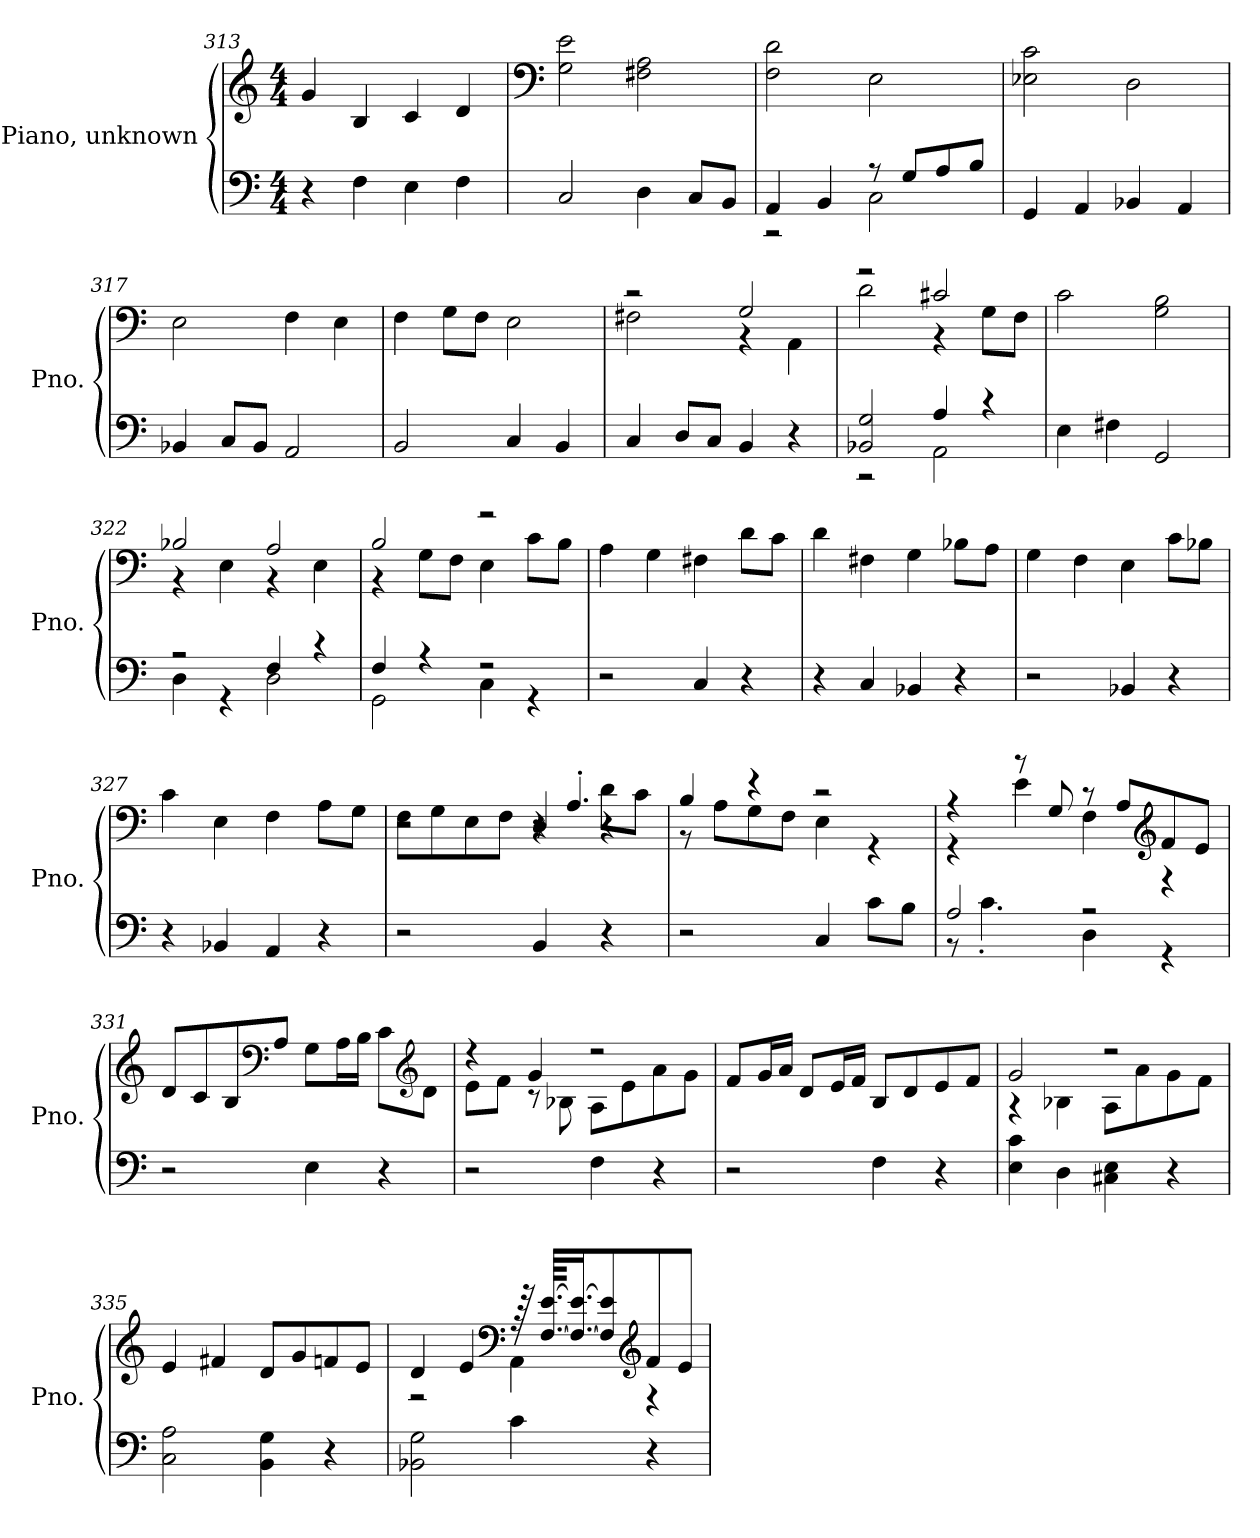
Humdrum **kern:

**kern	**kern
*part1	*part1
*staff2	*staff1
*I"Piano, unknown	*
*I'Pno.	*
*clefF4	*clefG2
*k[]	*k[]
*M4/4	*M4/4
=313	=313
4r	4g/
4F\	4B/
4E\	4c/
4F\	4d/
!!LO:LB:g=z
=314	=314
*	*clefF4
2C/	2G\ 2e\
4D\	2F#X\ 2A\
8C/L	.
8BB/J	.
=315	=315
*^	*
4AA/	2r	2F\ 2d\
4BB/	.	.
8r	2C\	2E\
8G/L	.	.
8A/	.	.
8B/J	.	.
*v	*v	*
=316	=316
4GG/	2E-X\ 2c\
4AA/	.
4BB-X/	2D\
4AA/	.
=317	=317
4BB-X/	2E\
8C/L	.
8BB-/J	.
2AA/	4F\
.	4E\
=318	=318
2BB/	4F\
.	8G\L
.	8F\J
4C/	2E\
4BB/	.
=319	=319
*	*^
4C/	2r	2F#X\
8D/L	.	.
8C/J	.	.
4BB/	2G/	4r
4r	.	4AA\
=320	=320	=320
*^	*	*
2BB-X/ 2G/	2r	2r	2d\
4A/	2AA\	2c#X/	4r
4r	.	.	8G\L
.	.	.	8F\J
*v	*v	*	*
*	*v	*v
!!LO:LB:g=z
=321	=321
4E\	2c\
4F#X\	.
2GG/	2G\ 2B\
=322	=322
*^	*^
2r	4D\	2B-X/	4r
.	4r	.	4E\
4F/	2D\	2A/	4r
4r	.	.	4E\
=323	=323	=323	=323
4F/	2GG\	2B/	4r
4r	.	.	8G\L
.	.	.	8F\J
2r	4C\	2r	4E\
.	4r	.	8c\L
.	.	.	8B\J
*v	*v	*	*
*	*v	*v
=324	=324
2r	4A\
.	4G\
4C/	4F#X\
4r	8d\L
.	8c\J
=325	=325
4r	4d\
4C/	4F#X\
4BB-X/	4G\
4r	8B-X\L
.	8A\J
=326	=326
2r	4G\
.	4F\
4BB-X/	4E\
4r	8c\L
.	8B-X\J
=327	=327
4r	4c\
4BB-X/	4E\
4AA/	4F\
4r	8A\L
.	8G\J
!!LO:PB:g=z
=328	=328
*	*^
*	*	*^
2r	2r	8F\L	2r
.	.	8G\	.
.	.	8E\	.
.	.	8F\J	.
4BB/	8r	4r	4D/
.	4.A'/	.	.
4r	.	8d\L	4r
.	.	8c\J	.
*	*	*v	*v
=329	=329	=329
2r	4B/	8r
.	.	8A\L
.	4r	8G\
.	.	8F\J
4C/	2r	4E\
8c\L	.	4r
8B\J	.	.
=330	=330	=330
*^	*	*
2A/	8r	4r	4r
.	4.c'\	.	.
.	.	8r	4e\
.	.	8G/	.
2r	4D\	8r	4F\
.	.	8A/L	.
*	*	*clefG2	*
.	4r	8f/	4r
.	.	8e/J	.
*v	*v	*	*
*	*v	*v
=331	=331
2r	8d/L
.	8c/
.	8B/
*	*clefF4
.	8A/J
4E\	8G\L
.	16A\L
.	16B\JJ
4r	8c\L
*	*clefG2
.	8d\J
!!LO:LB:g=z
=332	=332
*	*^
2r	4r	8e\L
.	.	8f\J
.	4g/	8r
.	.	8B-X\
4F\	2r	8A\L
.	.	8e\
4r	.	8a\
.	.	8g\J
*	*v	*v
=333	=333
2r	8f/L
.	16g/L
.	16a/JJ
.	8d/L
.	16e/L
.	16f/JJ
4F\	8B/L
.	8d/
4r	8e/
.	8f/J
=334	=334
*	*^
4E\ 4c\	2g/	4r
4D\	.	4B-X\
4C#X\ 4E\	2r	8A\L
.	.	8a\
4r	.	8g\
.	.	8f\J
*	*v	*v
=335	=335
2C\ 2A\	4e/
.	4f#X/
4BB\ 4G\	8d/L
.	8g/
4r	8fn/
.	8e/J
!!LO:LB:g=z
=336	=336
*	*^
2BB-X\ 2G\	4d/	2r
.	4e/	.
*	*clefF4	*
4c\	128r	4AA\
.	[64.F/ [64.e/KKLL	.
.	16.F/_ 16.e/_J	.
.	8F/] 8e/]	.
*	*clefG2	*
4r	8f/	4r
.	8e/J	.
*	*v	*v
=	=
*-	*-
